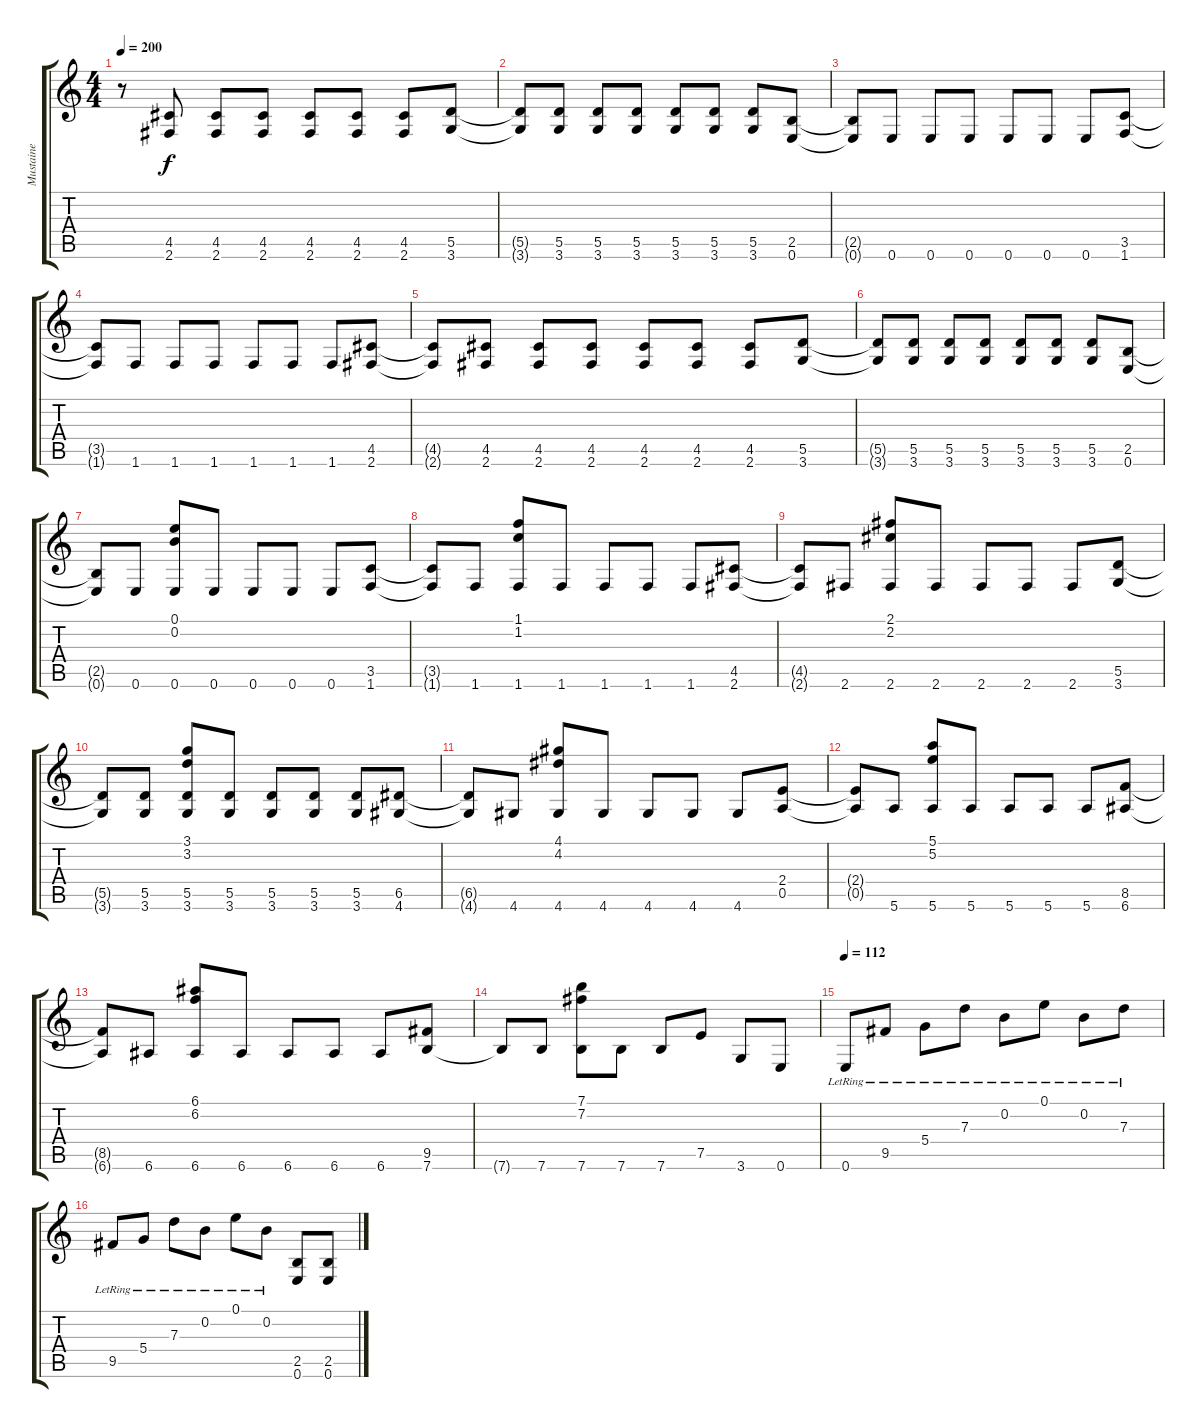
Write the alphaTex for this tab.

\track ("Mustaine" "Mustaine") {instrument distortionguitar}
\staff {score tabs}
\tuning (E4 B3 G3 D3 A2 E2) {hide}
\ts (4 4)
\tempo 200
\clef g2
\ks c
r.8{dy f} (4.5 2.6).8 (4.5 2.6).8 (4.5 2.6).8 (4.5 2.6).8 (4.5 2.6).8 (4.5 2.6).8 (5.5 3.6).8 |
(5.5{t} 3.6{t}).8 (5.5 3.6).8 (5.5 3.6).8 (5.5 3.6).8 (5.5 3.6).8 (5.5 3.6).8 (5.5 3.6).8 (2.5 0.6).8 |
(2.5{t} 0.6{t}).8 0.6.8 0.6.8 0.6.8 0.6.8 0.6.8 0.6.8 (3.5 1.6).8 |
(3.5{t} 1.6{t}).8 1.6.8 1.6.8 1.6.8 1.6.8 1.6.8 1.6.8 (4.5 2.6).8 |
(4.5{t} 2.6{t}).8 (4.5 2.6).8 (4.5 2.6).8 (4.5 2.6).8 (4.5 2.6).8 (4.5 2.6).8 (4.5 2.6).8 (5.5 3.6).8 |
(5.5{t} 3.6{t}).8 (5.5 3.6).8 (5.5 3.6).8 (5.5 3.6).8 (5.5 3.6).8 (5.5 3.6).8 (5.5 3.6).8 (2.5 0.6).8 |
(2.5{t} 0.6{t}).8 0.6.8 (0.1 0.2 0.6).8 0.6.8 0.6.8 0.6.8 0.6.8 (3.5 1.6).8 |
(3.5{t} 1.6{t}).8 1.6.8 (1.1 1.2 1.6).8 1.6.8 1.6.8 1.6.8 1.6.8 (4.5 2.6).8 |
(4.5{t} 2.6{t}).8 2.6.8 (2.1 2.2 2.6).8 2.6.8 2.6.8 2.6.8 2.6.8 (5.5 3.6).8 |
(5.5{t} 3.6{t}).8 (5.5 3.6).8 (3.1 3.2 5.5 3.6).8 (5.5 3.6).8 (5.5 3.6).8 (5.5 3.6).8 (5.5 3.6).8 (6.5 4.6).8 |
(6.5{t} 4.6{t}).8 4.6.8 (4.1 4.2 4.6).8 4.6.8 4.6.8 4.6.8 4.6.8 (2.4 0.5).8 |
(2.4{t} 0.5{t}).8 5.6.8 (5.1 5.2 5.6).8 5.6.8 5.6.8 5.6.8 5.6.8 (8.5 6.6).8 |
(8.5{t} 6.6{t}).8 6.6.8 (6.1 6.2 6.6).8 6.6.8 6.6.8 6.6.8 6.6.8 (9.5 7.6).8 |
7.6{t}.8 7.6.8 (7.1 7.2 7.6).8 7.6.8 7.6.8 7.5.8 3.6.8 0.6.8 |
\tempo 112
0.6{lr}.8{instrument acousticguitarnylon} 9.5{lr}.8 5.4{lr}.8 7.3{lr}.8 0.2{lr}.8 0.1{lr}.8 0.2{lr}.8 7.3{lr}.8 |
9.5{lr}.8 5.4{lr}.8 7.3{lr}.8 0.2{lr}.8 0.1{lr}.8 0.2{lr}.8 (2.5 0.6).8{instrument distortionguitar} (2.5 0.6).8
